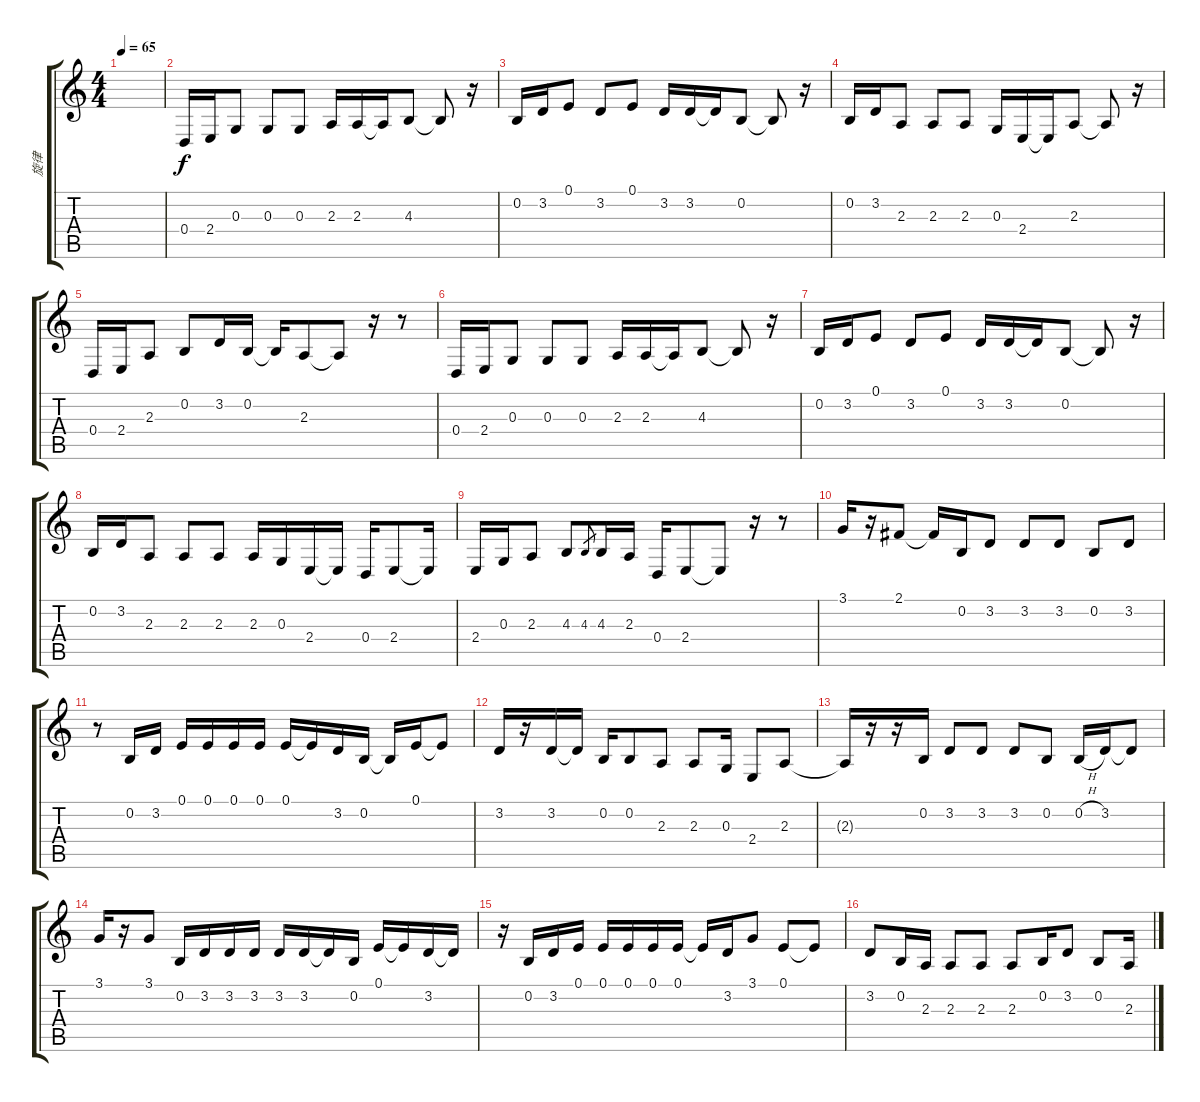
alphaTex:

\track ("旋律" "旋律") {instrument accordion}
\staff {score tabs}
\tuning (E4 B3 G3 D3 A2 E2) {hide}
\ts (4 4)
\tempo 65
\clef g2
\ks c
|
0.4.16 2.4.16 0.3.8 0.3.8 0.3.8 2.3.16 2.3.16 2.3{t}.16 4.3.8 4.3{t}.8 r.16 |
0.2.16 3.2.16 0.1.8 3.2.8 0.1.8 3.2.16 3.2.16 3.2{t}.16 0.2.8 0.2{t}.8 r.16 |
0.2.16 3.2.16 2.3.8 2.3.8 2.3.8 0.3.16 2.4.16 2.4{t}.16 2.3.8 2.3{t}.8 r.16 |
0.4.16 2.4.16 2.3.8 0.2.8 3.2.16 0.2.16 0.2{t}.16 2.3.8 2.3{t}.8 r.16 r.8 |
0.4.16 2.4.16 0.3.8 0.3.8 0.3.8 2.3.16 2.3.16 2.3{t}.16 4.3.8 4.3{t}.8 r.16 |
0.2.16 3.2.16 0.1.8 3.2.8 0.1.8 3.2.16 3.2.16 3.2{t}.16 0.2.8 0.2{t}.8 r.16 |
0.2.16 3.2.16 2.3.8 2.3.8 2.3.8 2.3.16 0.3.16 2.4.16 2.4{t}.16 0.4.16 2.4.8 2.4{t}.16 |
2.4.16 0.3.16 2.3.8 4.3.8 4.3.8{gr} 4.3.16 2.3.16 0.4.16 2.4.8 2.4{t}.8 r.16 r.8 |
3.1.16 r.16 2.1.8 2.1{t}.16 0.2.16 3.2.8 3.2.8 3.2.8 0.2.8 3.2.8 |
r.8 0.2.16 3.2.16 0.1.16 0.1.16 0.1.16 0.1.16 0.1.16 0.1{t}.16 3.2.16 0.2.16 0.2{t}.16 0.1.16 0.1{t}.8 |
3.2.16 r.16 3.2.16 3.2{t}.16 0.2.16 0.2.8 2.3.8 2.3.8 0.3.16 2.4.8 2.3.8 |
2.3{t}.16 r.16 r.16 0.2.16 3.2.8 3.2.8 3.2.8 0.2.8 0.2{h}.16 3.2.16 3.2{t}.8 |
3.1.16 r.16 3.1.8 0.2.16 3.2.16 3.2.16 3.2.16 3.2.16 3.2.16 3.2{t}.16 0.2.16 0.1.16 0.1{t}.16 3.2.16 3.2{t}.16 |
r.16 0.2.16 3.2.16 0.1.16 0.1.16 0.1.16 0.1.16 0.1.16 0.1{t}.16 3.2.16 3.1.8 0.1.8 0.1{t}.8 |
3.2.8 0.2.16 2.3.16 2.3.8 2.3.8 2.3.8 0.2.16 3.2.8 0.2.8 2.3.16
